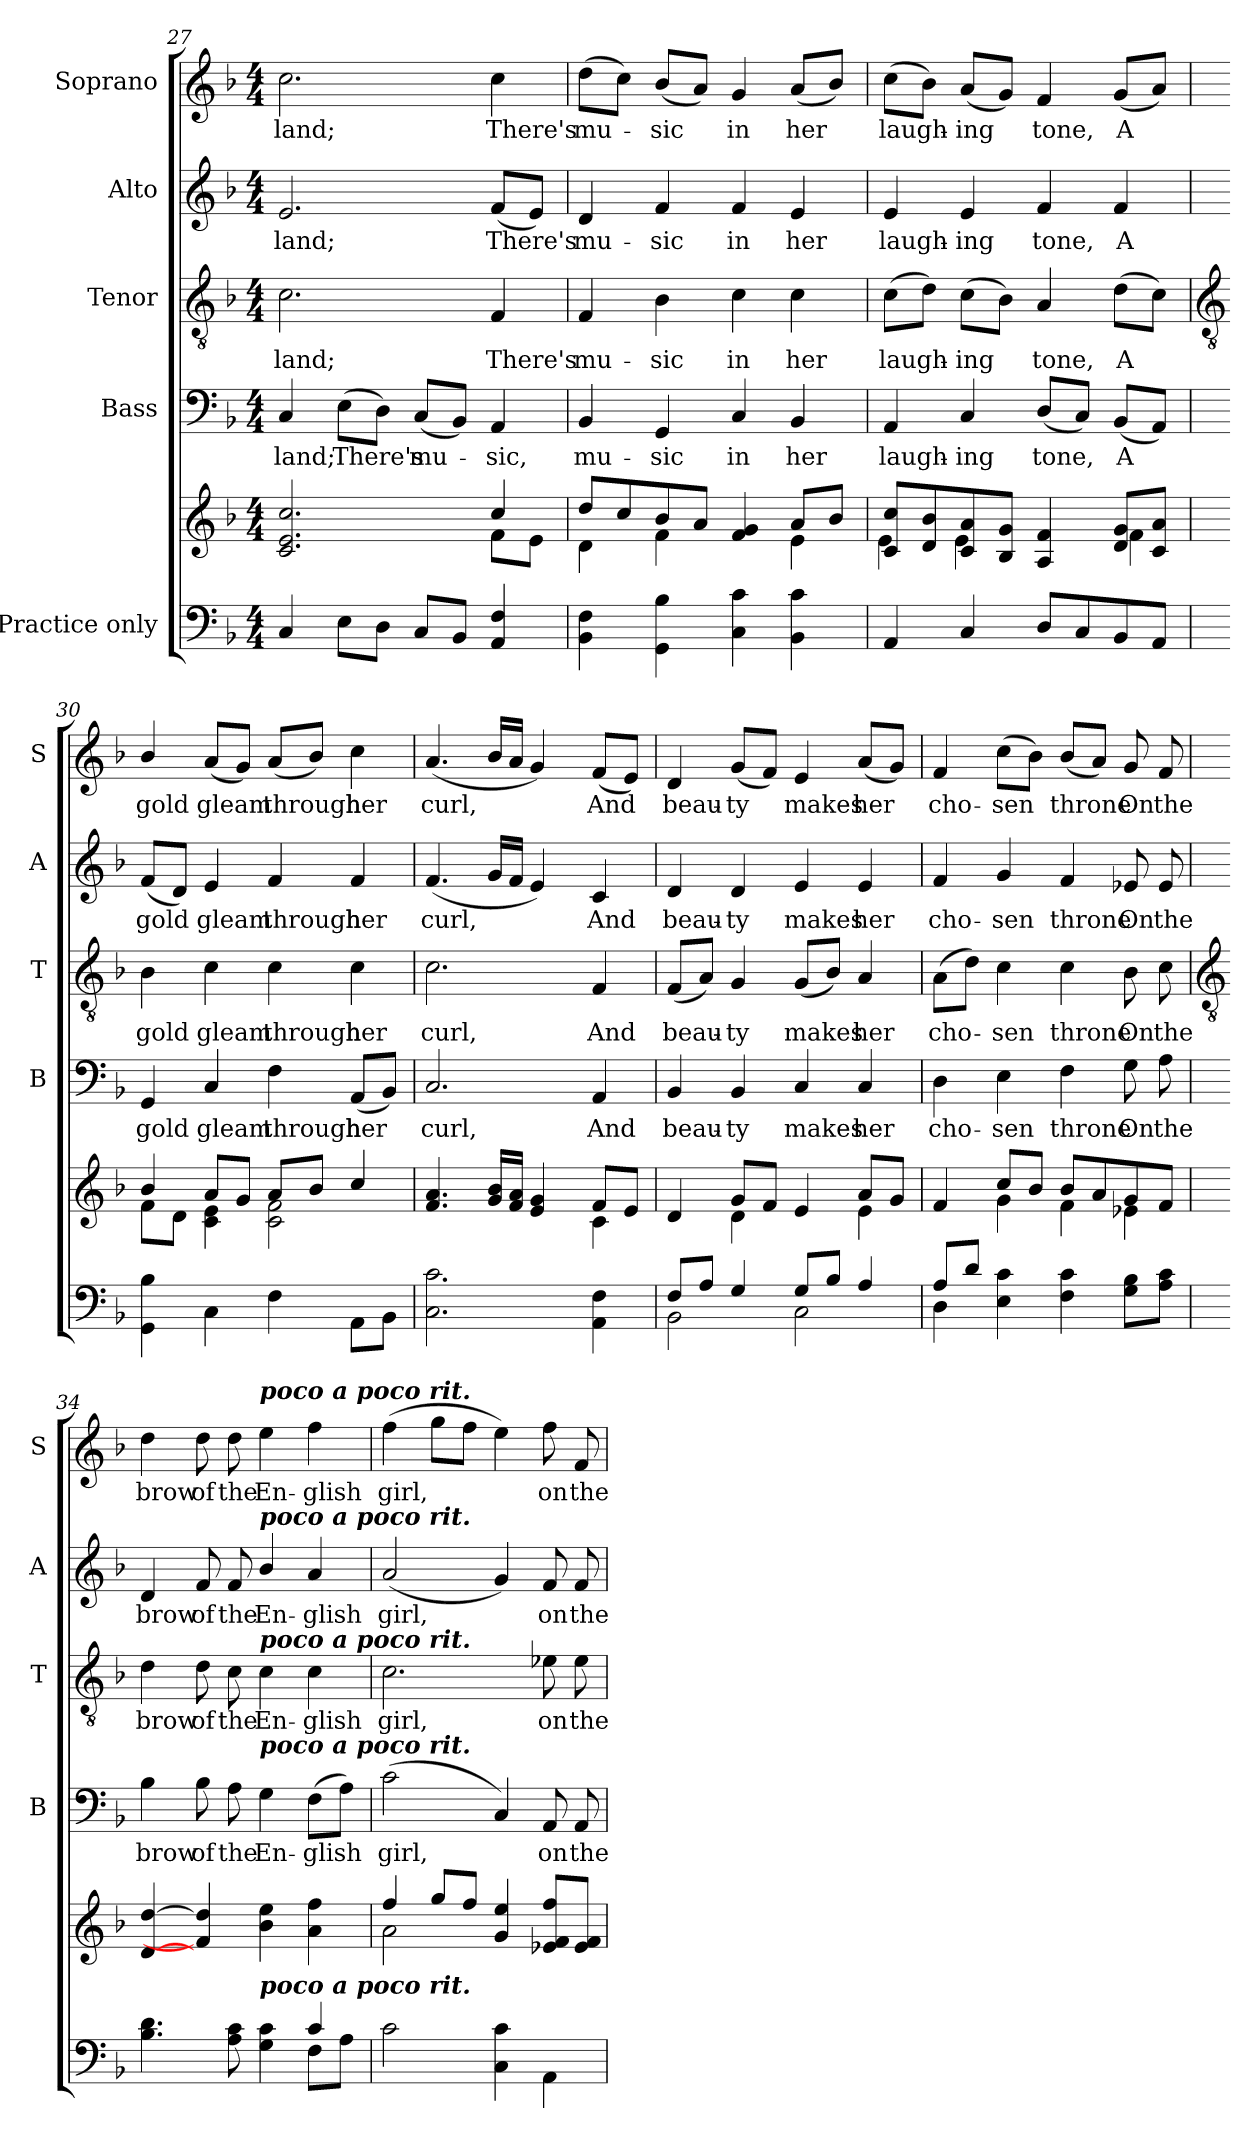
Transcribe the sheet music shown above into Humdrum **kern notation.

**kern	**kern	**kern	**text	**kern	**text	**kern	**text	**kern	**text
*part5	*part5	*part4	*part4	*part3	*part3	*part2	*part2	*part1	*part1
*staff6	*staff5	*staff4	*staff4	*staff3	*staff3	*staff2	*staff2	*staff1	*staff1
*I"Practice only	*	*I"Bass	*	*I"Tenor	*	*I"Alto	*	*I"Soprano	*
*	*	*I'B	*	*I'T	*	*I'A	*	*I'S	*
!!LO:LB:g=z
*clefF4	*clefG2	*clefF4	*	*clefGv2	*	*clefG2	*	*clefG2	*
*k[b-]	*k[b-]	*k[b-]	*	*k[b-]	*	*k[b-]	*	*k[b-]	*
*F:	*F:	*F:	*	*F:	*	*F:	*	*F:	*
*M4/4	*M4/4	*M4/4	*	*M4/4	*	*M4/4	*	*M4/4	*
=27	=27	=27	=27	=27	=27	=27	=27	=27	=27
*	*^	*	*	*	*	*	*	*	*
!	!	!	!	!LO:LY:b	!	!LO:LY:b	!	!LO:LY:b	!	!LO:LY:b
4C	2.c/ 2.e/ 2.cc/	2.ryy	4C	land;	2.c	land;	2.e	land;	2.cc	land;
!	!	!	!	!LO:LY:b	!	!	!	!	!	!
8EL	.	.	(>8EL	There's	.	.	.	.	.	.
8DJ	.	.	8DJ)	.	.	.	.	.	.	.
!	!	!	!	!LO:LY:b	!	!	!	!	!	!
8CL	.	.	(<8CL	mu-	.	.	.	.	.	.
8BB-J	.	.	8BB-J)	.	.	.	.	.	.	.
!	!	!	!	!LO:LY:b	!	!LO:LY:b	!	!LO:LY:b	!	!LO:LY:b
4AA 4F	4cc/	8f\L	4AA	sic,	4F	There's	(<8fL	There's	4cc	There's
.	.	8e\J	.	.	.	.	8eJ)	.	.	.
=28	=28	=28	=28	=28	=28	=28	=28	=28	=28	=28
!	!	!	!	!LO:LY:b	!	!LO:LY:b	!	!LO:LY:b	!	!LO:LY:b
4BB- 4F	8dd/L	4d\	4BB-	mu-	4F	mu-	4d	mu-	(>8ddL	mu-
.	8cc/	.	.	.	.	.	.	.	8ccJ)	.
!	!	!	!	!LO:LY:b	!	!LO:LY:b	!	!LO:LY:b	!	!LO:LY:b
4GG 4B-	8b-/	4f\	4GG	-sic	4B-	-sic	4f	-sic	(<8b-L	sic
.	8a/J	.	.	.	.	.	.	.	8aJ)	.
!	!	!	!	!LO:LY:b	!	!LO:LY:b	!	!LO:LY:b	!	!LO:LY:b
4C 4c	4f/ 4g/	4ryy	4C	in	4c	in	4f	in	4g	in
!	!	!	!	!LO:LY:b	!	!LO:LY:b	!	!LO:LY:b	!	!LO:LY:b
4BB- 4c	8a/L	4e\	4BB-	her	4c	her	4e	her	(<8aL	her
.	8b-/J	.	.	.	.	.	.	.	8b-J)	.
=29	=29	=29	=29	=29	=29	=29	=29	=29	=29	=29
!	!	!	!	!LO:LY:b	!	!LO:LY:b	!	!LO:LY:b	!	!LO:LY:b
4AA	8c/ 8cc/L	4e\	4AA	laugh-	(>8cL	laugh-	4e	laugh-	(>8ccL	laugh-
.	8d/ 8b-/	.	.	.	8dJ)	.	.	.	8b-J)	.
!	!	!	!	!LO:LY:b	!	!LO:LY:b	!	!LO:LY:b	!	!LO:LY:b
4C	8c/ 8a/	4e\	4C	-ing	(>8cL	ing	4e	-ing	(<8aL	ing
.	8B-/ 8g/J	.	.	.	8B-J)	.	.	.	8gJ)	.
!	!	!	!	!LO:LY:b	!	!LO:LY:b	!	!LO:LY:b	!	!LO:LY:b
8DL	4A/ 4f/	4ryy	(<8DL	tone,	4A	tone,	4f	tone,	4f	tone,
8C	.	.	8CJ)	.	.	.	.	.	.	.
!	!	!	!	!LO:LY:b	!	!LO:LY:b	!	!LO:LY:b	!	!LO:LY:b
8BB-	8d/ 8g/L	4f\	(<8BB-L	A	(>8dL	A	4f	A	(<8gL	A
8AAJ	8c/ 8a/J	.	8AAJ)	.	8cJ)	.	.	.	8aJ)	.
!!LO:LB:g=z
=30	=30	=30	=30	=30	=30	=30	=30	=30	=30	=30
*	*	*	*	*	*clefGv2	*	*	*	*	*
*^	*	*	*	*	*	*	*	*	*	*
!	!	!	!	!	!LO:LY:b	!	!LO:LY:b	!	!LO:LY:b	!	!LO:LY:b
1ryy	4GG 4B-	4b-/	8f\L	4GG	gold	4B-	gold	(<8fL	gold	4b-/	gold
.	.	.	8d\J	.	.	.	.	8dJ)	.	.	.
!	!	!	!	!	!LO:LY:b	!	!LO:LY:b	!	!LO:LY:b	!	!LO:LY:b
.	4C	8a/L	4c\ 4e\	4C	gleam	4c	gleam	4e	gleam	(<8aL	gleam
.	.	8g/J	.	.	.	.	.	.	.	8gJ)	.
!	!	!	!	!	!LO:LY:b	!	!LO:LY:b	!	!LO:LY:b	!	!LO:LY:b
.	4F	8a/L	2c\ 2f\	4F	through	4c	through	4f	through	(<8aL	through
.	.	8b-/J	.	.	.	.	.	.	.	8b-J)	.
!	!	!	!	!	!LO:LY:b	!	!LO:LY:b	!	!LO:LY:b	!	!LO:LY:b
.	8AAL	4cc/	.	(<8AAL	her	4c	her	4f	her	4cc	her
.	8BB-J	.	.	8BB-J)	.	.	.	.	.	.	.
=31	=31	=31	=31	=31	=31	=31	=31	=31	=31	=31	=31
!	!	!	!	!	!LO:LY:b	!	!LO:LY:b	!	!LO:LY:b	!	!LO:LY:b
1ryy	2.C 2.c	4.f/ 4.a/	2ryy	2.C	curl,	2.c	curl,	(<4.f	curl,	(<4.a	curl,
.	.	16g/ 16b-/LL	.	.	.	.	.	16gLL	.	16b-LL	.
.	.	16f/ 16a/JJ	.	.	.	.	.	16fJJ	.	16aJJ	.
.	.	4e/ 4g/	8.ryy	.	.	.	.	4e)	.	4g)	.
.	.	.	16ryy	.	.	.	.	.	.	.	.
!	!	!	!	!	!LO:LY:b	!	!LO:LY:b	!	!LO:LY:b	!	!LO:LY:b
.	4AA 4F	8f/L	4c\	4AA	And	4F	And	4c	And	(<8fL	And
.	.	8e/J	.	.	.	.	.	.	.	8eJ)	.
=32	=32	=32	=32	=32	=32	=32	=32	=32	=32	=32	=32
!	!	!	!	!	!LO:LY:b	!	!LO:LY:b	!	!LO:LY:b	!	!LO:LY:b
8F/L	2BB-\	4d/	4ryy	4BB-	beau-	(<8FL	beau-	4d	beau-	4d	beau-
8A/J	.	.	.	.	.	8AJ)	.	.	.	.	.
!	!	!	!	!	!LO:LY:b	!	!LO:LY:b	!	!LO:LY:b	!	!LO:LY:b
4G/	.	8g/L	4d\	4BB-	-ty	4G	-ty	4d	-ty	(<8gL	-ty
.	.	8f/J	.	.	.	.	.	.	.	8fJ)	.
!	!	!	!	!	!LO:LY:b	!	!LO:LY:b	!	!LO:LY:b	!	!LO:LY:b
8G/L	2C\	4e/	4ryy	4C	makes	(<8GL	makes	4e	makes	4e	makes
8B-/J	.	.	.	.	.	8B-J)	.	.	.	.	.
!	!	!	!	!	!LO:LY:b	!	!LO:LY:b	!	!LO:LY:b	!	!LO:LY:b
4A/	.	8a/L	4e\	4C	her	4A	her	4e	her	(<8aL	her
.	.	8g/J	.	.	.	.	.	.	.	8gJ)	.
=33	=33	=33	=33	=33	=33	=33	=33	=33	=33	=33	=33
!	!	!	!	!	!LO:LY:b	!	!LO:LY:b	!	!LO:LY:b	!	!LO:LY:b
8A/L	4D	4f/	4ryy	4D	cho-	(>8AL	cho-	4f	cho-	4f	cho-
8d/J	.	.	.	.	.	8dJ)	.	.	.	.	.
!	!	!	!	!	!LO:LY:b	!	!LO:LY:b	!	!LO:LY:b	!	!LO:LY:b
2.ryy	4E 4c	8cc/L	4g\	4E	-sen	4c	sen	4g	-sen	(>8ccL	-sen
.	.	8b-/J	.	.	.	.	.	.	.	8b-J)	.
!	!	!	!	!	!LO:LY:b	!	!LO:LY:b	!	!LO:LY:b	!	!LO:LY:b
.	4F 4c	8b-/L	4f\	4F	throne	4c	throne	4f	throne	(<8b-L	throne
.	.	8a/	.	.	.	.	.	.	.	8aJ)	.
!	!	!	!	!	!LO:LY:b	!	!LO:LY:b	!	!LO:LY:b	!	!LO:LY:b
.	8G 8B-L	8g/	4e-X\	8G	On	8B-	On	8e-X	On	8g	On
!	!	!	!	!	!LO:LY:b	!	!LO:LY:b	!	!LO:LY:b	!	!LO:LY:b
.	8A 8cJ	8f/J	.	8A	the	8c	the	8e-	the	8f	the
!!LO:LB:g=z
=34	=34	=34	=34	=34	=34	=34	=34	=34	=34	=34	=34
*	*	*	*	*	*	*clefGv2	*	*	*	*	*
!	!	!	!	!	!LO:LY:b	!	!LO:LY:b	!	!LO:LY:b	!	!LO:LY:b
2.ryy	4.B- 4.d	[4d/ [4dd/	1ryy	4B-	brow	4d	brow	4d	brow	4dd	brow
!	!	!	!	!	!LO:LY:b	!	!LO:LY:b	!	!LO:LY:b	!	!LO:LY:b
.	.	4f/] 4dd/]	.	8B-	of	8d	of	8f	of	8dd	of
!	!	!	!	!	!LO:LY:b	!	!LO:LY:b	!	!LO:LY:b	!	!LO:LY:b
.	8A 8c	.	.	8A	the	8c	the	8f	the	8dd	the
!	!	!	!	!	!	!	!	!	!	!LO:TX:a:Bi:t=poco a poco rit.	!
!	!	!	!	!	!	!	!	!LO:TX:a:Bi:t=poco a poco rit.	!	!	!
!	!	!	!	!	!	!LO:TX:a:Bi:t=poco a poco rit.	!	!	!	!	!
!	!	!	!	!LO:TX:a:Bi:t=poco a poco rit.	!	!	!	!	!	!	!
!	!LO:TX:a:Bi:t=poco a poco rit.	!	!	!	!	!	!	!	!	!	!
!	!	!	!	!	!LO:LY:b	!	!LO:LY:b	!	!LO:LY:b	!	!LO:LY:b
.	4G 4c	4b-\ 4ee\	.	4G	En-	4c	En-	4b-/	En-	4ee	En-
!	!	!	!	!	!LO:LY:b	!	!LO:LY:b	!	!LO:LY:b	!	!LO:LY:b
4c/	8FL	4a\ 4ff\	.	(>8FL	-glish	4c	-glish	4a	-glish	4ff	-glish
.	8AJ	.	.	8AJ)	.	.	.	.	.	.	.
=35	=35	=35	=35	=35	=35	=35	=35	=35	=35	=35	=35
!	!	!	!	!	!LO:LY:b	!	!LO:LY:b	!	!LO:LY:b	!	!LO:LY:b
1ryy	2c	4ff/	2a\	(<2c	girl,	2.c	girl,	(<2a	girl,	(>4ff	girl,
.	.	8gg/L	.	.	.	.	.	.	.	8ggL	.
.	.	8ff/J	.	.	.	.	.	.	.	8ffJ	.
.	4C 4c	4g/ 4ee/	2ryy	4C)	.	.	.	4g)	.	4ee)	.
!	!	!	!	!	!LO:LY:b	!	!LO:LY:b	!	!LO:LY:b	!	!LO:LY:b
.	4AA	8e-X/ 8f/ 8ff/L	.	8AA	on	8e-X	on	8f	on	8ff	on
!	!	!	!	!	!LO:LY:b	!	!LO:LY:b	!	!LO:LY:b	!	!LO:LY:b
.	.	8e-/ 8f/J	.	8AA	the	8e-	the	8f	the	8f	the
*v	*v	*	*	*	*	*	*	*	*	*	*
*	*v	*v	*	*	*	*	*	*	*	*
=	=	=	=	=	=	=	=	=	=
*-	*-	*-	*-	*-	*-	*-	*-	*-	*-
